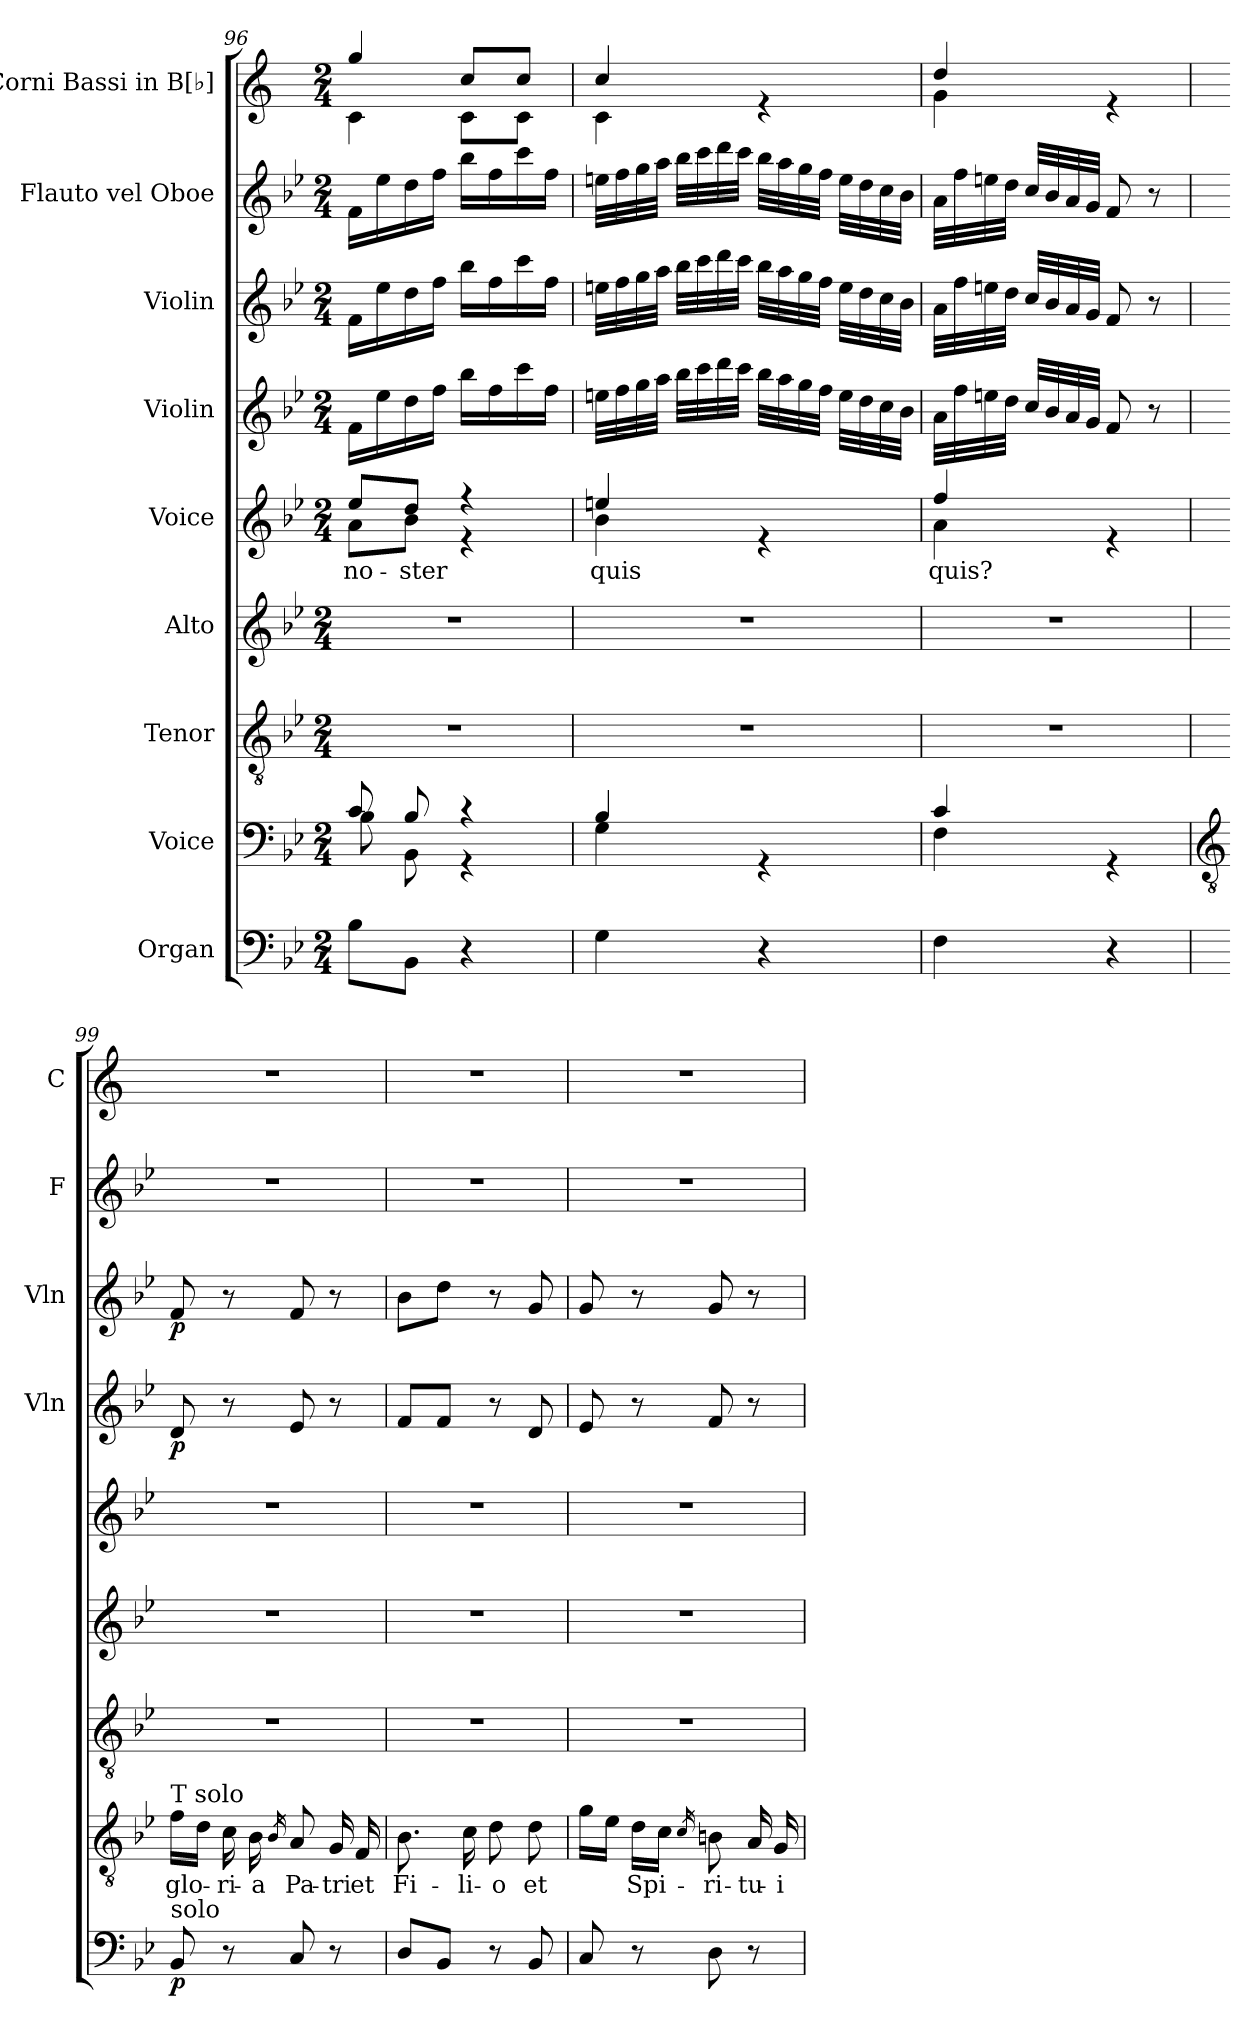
**kern	**dynam	**kern	**text	**kern	**kern	**kern	**text	**kern	**dynam	**kern	**dynam	**kern	**kern
*part9	*part9	*part8	*part8	*part7	*part6	*part5	*part5	*part4	*part4	*part3	*part3	*part2	*part1
*staff9	*staff9	*staff8	*staff8	*staff7	*staff6	*staff5	*staff5	*staff4	*staff4	*staff3	*staff3	*staff2	*staff1
*I"Organ	*	*I"Voice	*	*I"Tenor	*I"Alto	*I"Voice	*	*I"Violin	*	*I"Violin	*	*I"Flauto vel Oboe	*I"Corni Bassi in B[♭]
*	*	*	*	*	*	*	*	*I'Vln	*	*I'Vln	*	*I'F	*I'C
!!LO:PB:g=z
*clefF4	*	*clefF4	*	*clefGv2	*clefG2	*clefG2	*	*clefG2	*	*clefG2	*	*clefG2	*clefG2
*	*	*	*	*	*	*	*	*	*	*	*	*	*ITrd1c2
*k[b-e-]	*	*k[b-e-]	*	*k[b-e-]	*k[b-e-]	*k[b-e-]	*	*k[b-e-]	*	*k[b-e-]	*	*k[b-e-]	*k[b-e-]
*M2/4	*	*M2/4	*	*M2/4	*M2/4	*M2/4	*	*M2/4	*	*M2/4	*	*M2/4	*M2/4
=96	=96	=96	=96	=96	=96	=96	=96	=96	=96	=96	=96	=96	=96
*	*	*^	*	*	*	*^	*	*	*	*	*	*	*
!	!	!	!	!	!	!	!	!	!LO:LY:b	!	!	!	!	!	!
*	*	*	*	*	*	*	*	*	*	*	*	*	*	*	*^
8B-\L	.	8c/	8B-\	.	2r	2r	8ee-/L	8a\L	no-	16f\LL	.	16f\LL	.	16f\LL	4ff/	4B-\
.	.	.	.	.	.	.	.	.	.	16ee-\	.	16ee-\	.	16ee-\	.	.
!	!	!	!	!	!	!	!	!	!LO:LY:b	!	!	!	!	!	!	!
8BB-\J	.	8B-/	8BB-\	.	.	.	8dd/J	8b-\J	-ster	16dd\	.	16dd\	.	16dd\	.	.
.	.	.	.	.	.	.	.	.	.	16ff\JJ	.	16ff\JJ	.	16ff\JJ	.	.
4r	.	4r	4r	.	.	.	4r	4r	.	16bb-\LL	.	16bb-\LL	.	16bb-\LL	8b-/L	8B-\L
.	.	.	.	.	.	.	.	.	.	16ff\	.	16ff\	.	16ff\	.	.
.	.	.	.	.	.	.	.	.	.	16ccc\	.	16ccc\	.	16ccc\	8b-/J	8B-\J
.	.	.	.	.	.	.	.	.	.	16ff\JJ	.	16ff\JJ	.	16ff\JJ	.	.
=97	=97	=97	=97	=97	=97	=97	=97	=97	=97	=97	=97	=97	=97	=97	=97	=97
!	!	!	!	!	!	!	!	!	!LO:LY:b	!	!	!	!	!	!	!
4G\	.	4B-/	4G\	.	2r	2r	4een/	4b-\	quis	32een\LLL	.	32een\LLL	.	32een\LLL	4b-/	4B-\
.	.	.	.	.	.	.	.	.	.	32ff\	.	32ff\	.	32ff\	.	.
.	.	.	.	.	.	.	.	.	.	32gg\	.	32gg\	.	32gg\	.	.
.	.	.	.	.	.	.	.	.	.	32aa\JJJ	.	32aa\JJJ	.	32aa\JJJ	.	.
.	.	.	.	.	.	.	.	.	.	32bb-\LLL	.	32bb-\LLL	.	32bb-\LLL	.	.
.	.	.	.	.	.	.	.	.	.	32ccc\	.	32ccc\	.	32ccc\	.	.
.	.	.	.	.	.	.	.	.	.	32ddd\	.	32ddd\	.	32ddd\	.	.
.	.	.	.	.	.	.	.	.	.	32ccc\JJJ	.	32ccc\JJJ	.	32ccc\JJJ	.	.
4r	.	4rGG	4ryy	.	.	.	4re	4ryy	.	32bb-\LLL	.	32bb-\LLL	.	32bb-\LLL	4re	4ryy
.	.	.	.	.	.	.	.	.	.	32aa\	.	32aa\	.	32aa\	.	.
.	.	.	.	.	.	.	.	.	.	32gg\	.	32gg\	.	32gg\	.	.
.	.	.	.	.	.	.	.	.	.	32ff\JJJ	.	32ff\JJJ	.	32ff\JJJ	.	.
.	.	.	.	.	.	.	.	.	.	32ee\LLL	.	32ee\LLL	.	32ee\LLL	.	.
.	.	.	.	.	.	.	.	.	.	32dd\	.	32dd\	.	32dd\	.	.
.	.	.	.	.	.	.	.	.	.	32cc\	.	32cc\	.	32cc\	.	.
.	.	.	.	.	.	.	.	.	.	32b-\JJJ	.	32b-\JJJ	.	32b-\JJJ	.	.
=98	=98	=98	=98	=98	=98	=98	=98	=98	=98	=98	=98	=98	=98	=98	=98	=98
!	!	!	!	!	!	!	!	!	!LO:LY:b	!	!	!	!	!	!	!
4F\	.	4c/	4F\	.	2r	2r	4ff/	4a\	quis?	32a\LLL	.	32a\LLL	.	32a\LLL	4cc/	4f\
.	.	.	.	.	.	.	.	.	.	32ff\	.	32ff\	.	32ff\	.	.
.	.	.	.	.	.	.	.	.	.	32een\	.	32een\	.	32een\	.	.
.	.	.	.	.	.	.	.	.	.	32dd\JJJ	.	32dd\JJJ	.	32dd\JJJ	.	.
.	.	.	.	.	.	.	.	.	.	32cc/LLL	.	32cc/LLL	.	32cc/LLL	.	.
.	.	.	.	.	.	.	.	.	.	32b-/	.	32b-/	.	32b-/	.	.
.	.	.	.	.	.	.	.	.	.	32a/	.	32a/	.	32a/	.	.
.	.	.	.	.	.	.	.	.	.	32g/JJJ	.	32g/JJJ	.	32g/JJJ	.	.
4r	.	4rGG	4ryy	.	.	.	4re	4ryy	.	8f/	.	8f/	.	8f/	4re	4ryy
.	.	.	.	.	.	.	.	.	.	8r	.	8r	.	8r	.	.
*	*	*v	*v	*	*	*	*v	*v	*	*	*	*	*	*	*v	*v
=99	=99	=99	=99	=99	=99	=99	=99	=99	=99	=99	=99	=99	=99
*	*	*clefGv2	*	*	*	*	*	*	*	*	*	*	*
!	!	!LO:TX:a:t=T solo	!	!	!	!	!	!	!	!	!	!	!
!LO:TX:a:t=solo	!	!	!	!	!	!	!	!	!	!	!	!	!
!	!LO:DY:b	!	!LO:LY:b	!	!	!	!	!	!LO:DY:b	!	!LO:DY:b	!	!
8BB-/	p	16f\LL	glo-	2r	2r	2r	.	8d/	p	8f/	p	2r	2r
.	.	16d\JJ	.	.	.	.	.	.	.	.	.	.	.
!	!	!	!LO:LY:b	!	!	!	!	!	!	!	!	!	!
8r	.	16c\	-ri-	.	.	.	.	8r	.	8r	.	.	.
!	!	!	!LO:LY:b	!	!	!	!	!	!	!	!	!	!
.	.	16B-\	-a	.	.	.	.	.	.	.	.	.	.
.	.	16qB-/	.	.	.	.	.	.	.	.	.	.	.
!	!	!	!LO:LY:b	!	!	!	!	!	!	!	!	!	!
8C/	.	8A/	Pa-	.	.	.	.	8e-/	.	8f/	.	.	.
!	!	!	!LO:LY:b	!	!	!	!	!	!	!	!	!	!
8r	.	16G/	-tri	.	.	.	.	8r	.	8r	.	.	.
!	!	!	!LO:LY:b	!	!	!	!	!	!	!	!	!	!
.	.	16F/	et	.	.	.	.	.	.	.	.	.	.
!!LO:LB:g=z
=100	=100	=100	=100	=100	=100	=100	=100	=100	=100	=100	=100	=100	=100
!	!	!	!LO:LY:b	!	!	!	!	!	!	!	!	!	!
8D/L	.	8.B-\	Fi-	2r	2r	2r	.	8f/L	.	8b-\L	.	2r	2r
8BB-/J	.	.	.	.	.	.	.	8f/J	.	8dd\J	.	.	.
!	!	!	!LO:LY:b	!	!	!	!	!	!	!	!	!	!
.	.	16c\	-li-	.	.	.	.	.	.	.	.	.	.
!	!	!	!LO:LY:b	!	!	!	!	!	!	!	!	!	!
8r	.	8d\	-o	.	.	.	.	8r	.	8r	.	.	.
!	!	!	!LO:LY:b	!	!	!	!	!	!	!	!	!	!
8BB-/	.	8d\	et	.	.	.	.	8d/	.	8g/	.	.	.
=101	=101	=101	=101	=101	=101	=101	=101	=101	=101	=101	=101	=101	=101
8C/	.	16g\LL	.	2r	2r	2r	.	8e-/	.	8g/	.	2r	2r
.	.	16e-\JJ	.	.	.	.	.	.	.	.	.	.	.
!	!	!	!LO:LY:b	!	!	!	!	!	!	!	!	!	!
8r	.	16d\LL	Spi-	.	.	.	.	8r	.	8r	.	.	.
.	.	16c\JJ	.	.	.	.	.	.	.	.	.	.	.
.	.	16qc/	.	.	.	.	.	.	.	.	.	.	.
!	!	!	!LO:LY:b	!	!	!	!	!	!	!	!	!	!
8D\	.	8Bn\	-ri-	.	.	.	.	8f/	.	8g/	.	.	.
!	!	!	!LO:LY:b	!	!	!	!	!	!	!	!	!	!
8r	.	16A/	-tu-	.	.	.	.	8r	.	8r	.	.	.
!	!	!	!LO:LY:b	!	!	!	!	!	!	!	!	!	!
.	.	16G/	-i	.	.	.	.	.	.	.	.	.	.
=	=	=	=	=	=	=	=	=	=	=	=	=	=
*-	*-	*-	*-	*-	*-	*-	*-	*-	*-	*-	*-	*-	*-
